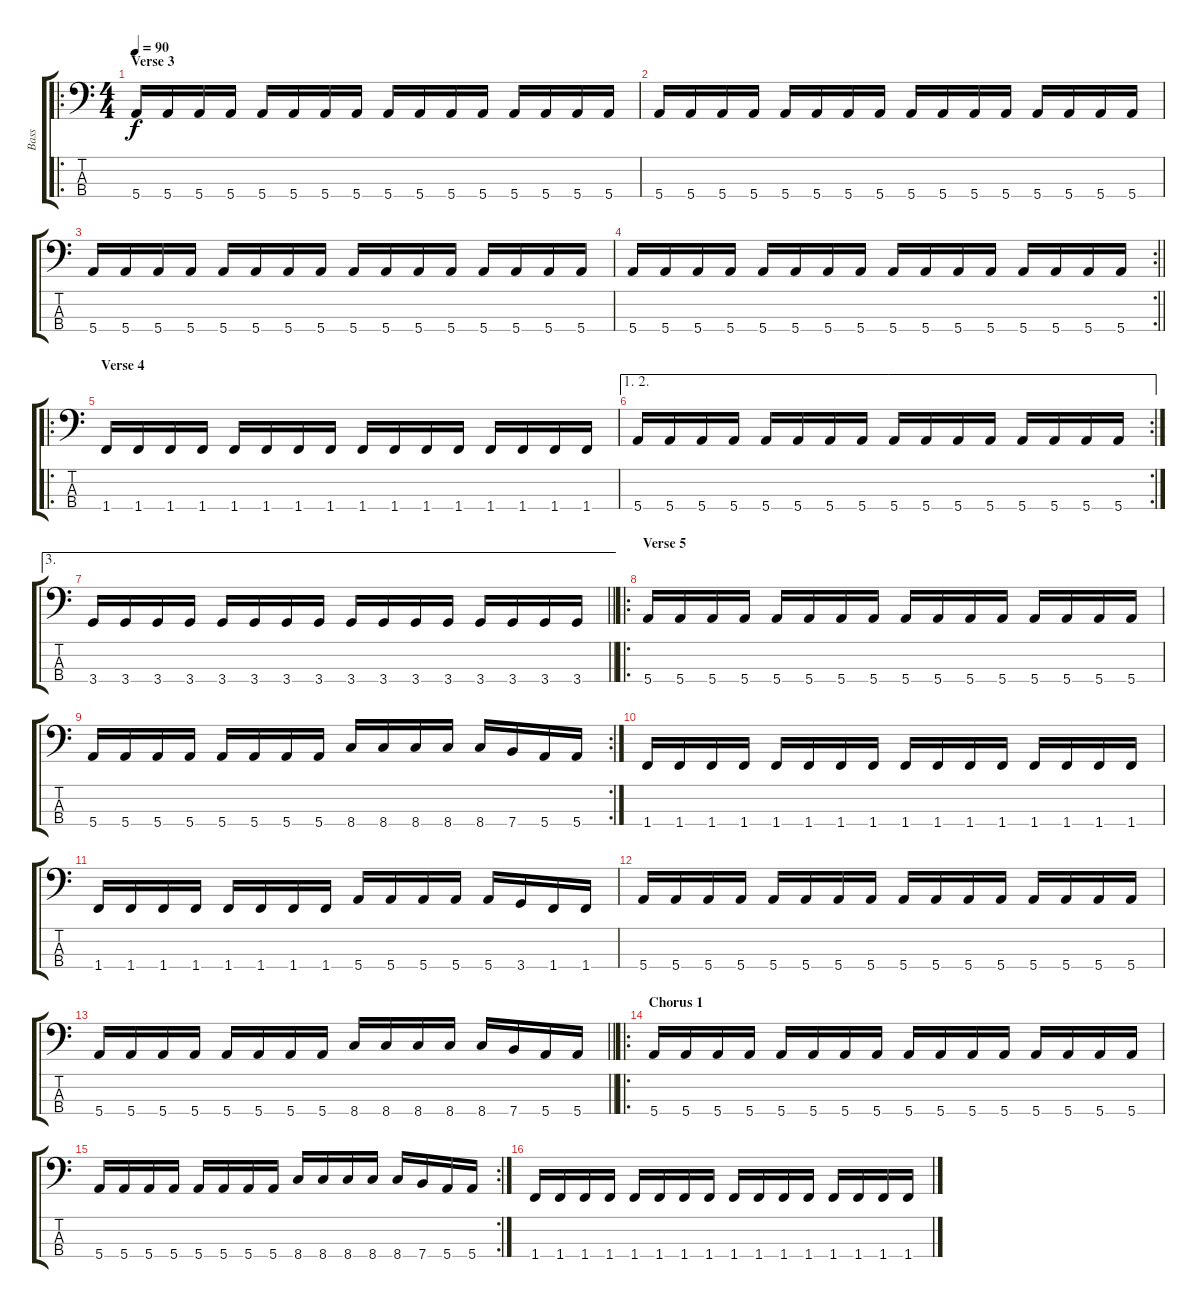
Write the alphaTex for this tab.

\track ("Bass" "Bass") {instrument electricbassfinger}
\staff {score tabs}
\tuning (G2 D2 A1 E1) {hide}
\ro
\ts (4 4)
\section ("" "Verse 3")
\tempo 90
\clef f4
\ks c
5.4.16{dy f} 5.4.16 5.4.16 5.4.16 5.4.16 5.4.16 5.4.16 5.4.16 5.4.16 5.4.16 5.4.16 5.4.16 5.4.16 5.4.16 5.4.16 5.4.16 |
5.4.16 5.4.16 5.4.16 5.4.16 5.4.16 5.4.16 5.4.16 5.4.16 5.4.16 5.4.16 5.4.16 5.4.16 5.4.16 5.4.16 5.4.16 5.4.16 |
5.4.16 5.4.16 5.4.16 5.4.16 5.4.16 5.4.16 5.4.16 5.4.16 5.4.16 5.4.16 5.4.16 5.4.16 5.4.16 5.4.16 5.4.16 5.4.16 |
\rc 2
\barLineRight lightlight
5.4.16 5.4.16 5.4.16 5.4.16 5.4.16 5.4.16 5.4.16 5.4.16 5.4.16 5.4.16 5.4.16 5.4.16 5.4.16 5.4.16 5.4.16 5.4.16 |
\ro
\section ("" "Verse 4")
1.4.16 1.4.16 1.4.16 1.4.16 1.4.16 1.4.16 1.4.16 1.4.16 1.4.16 1.4.16 1.4.16 1.4.16 1.4.16 1.4.16 1.4.16 1.4.16 |
\ae (1 2)
\rc 2
5.4.16 5.4.16 5.4.16 5.4.16 5.4.16 5.4.16 5.4.16 5.4.16 5.4.16 5.4.16 5.4.16 5.4.16 5.4.16 5.4.16 5.4.16 5.4.16 |
\ae 3
\barLineRight lightlight
3.4.16 3.4.16 3.4.16 3.4.16 3.4.16 3.4.16 3.4.16 3.4.16 3.4.16 3.4.16 3.4.16 3.4.16 3.4.16 3.4.16 3.4.16 3.4.16 |
\ro
\section ("" "Verse 5")
5.4.16 5.4.16 5.4.16 5.4.16 5.4.16 5.4.16 5.4.16 5.4.16 5.4.16 5.4.16 5.4.16 5.4.16 5.4.16 5.4.16 5.4.16 5.4.16 |
\rc 2
5.4.16 5.4.16 5.4.16 5.4.16 5.4.16 5.4.16 5.4.16 5.4.16 8.4.16 8.4.16 8.4.16 8.4.16 8.4.16 7.4.16 5.4.16 5.4.16 |
1.4.16 1.4.16 1.4.16 1.4.16 1.4.16 1.4.16 1.4.16 1.4.16 1.4.16 1.4.16 1.4.16 1.4.16 1.4.16 1.4.16 1.4.16 1.4.16 |
1.4.16 1.4.16 1.4.16 1.4.16 1.4.16 1.4.16 1.4.16 1.4.16 5.4.16 5.4.16 5.4.16 5.4.16 5.4.16 3.4.16 1.4.16 1.4.16 |
5.4.16 5.4.16 5.4.16 5.4.16 5.4.16 5.4.16 5.4.16 5.4.16 5.4.16 5.4.16 5.4.16 5.4.16 5.4.16 5.4.16 5.4.16 5.4.16 |
\barLineRight lightlight
5.4.16 5.4.16 5.4.16 5.4.16 5.4.16 5.4.16 5.4.16 5.4.16 8.4.16 8.4.16 8.4.16 8.4.16 8.4.16 7.4.16 5.4.16 5.4.16 |
\ro
\section ("" "Chorus 1")
5.4.16 5.4.16 5.4.16 5.4.16 5.4.16 5.4.16 5.4.16 5.4.16 5.4.16 5.4.16 5.4.16 5.4.16 5.4.16 5.4.16 5.4.16 5.4.16 |
\rc 2
5.4.16 5.4.16 5.4.16 5.4.16 5.4.16 5.4.16 5.4.16 5.4.16 8.4.16 8.4.16 8.4.16 8.4.16 8.4.16 7.4.16 5.4.16 5.4.16 |
1.4.16 1.4.16 1.4.16 1.4.16 1.4.16 1.4.16 1.4.16 1.4.16 1.4.16 1.4.16 1.4.16 1.4.16 1.4.16 1.4.16 1.4.16 1.4.16
